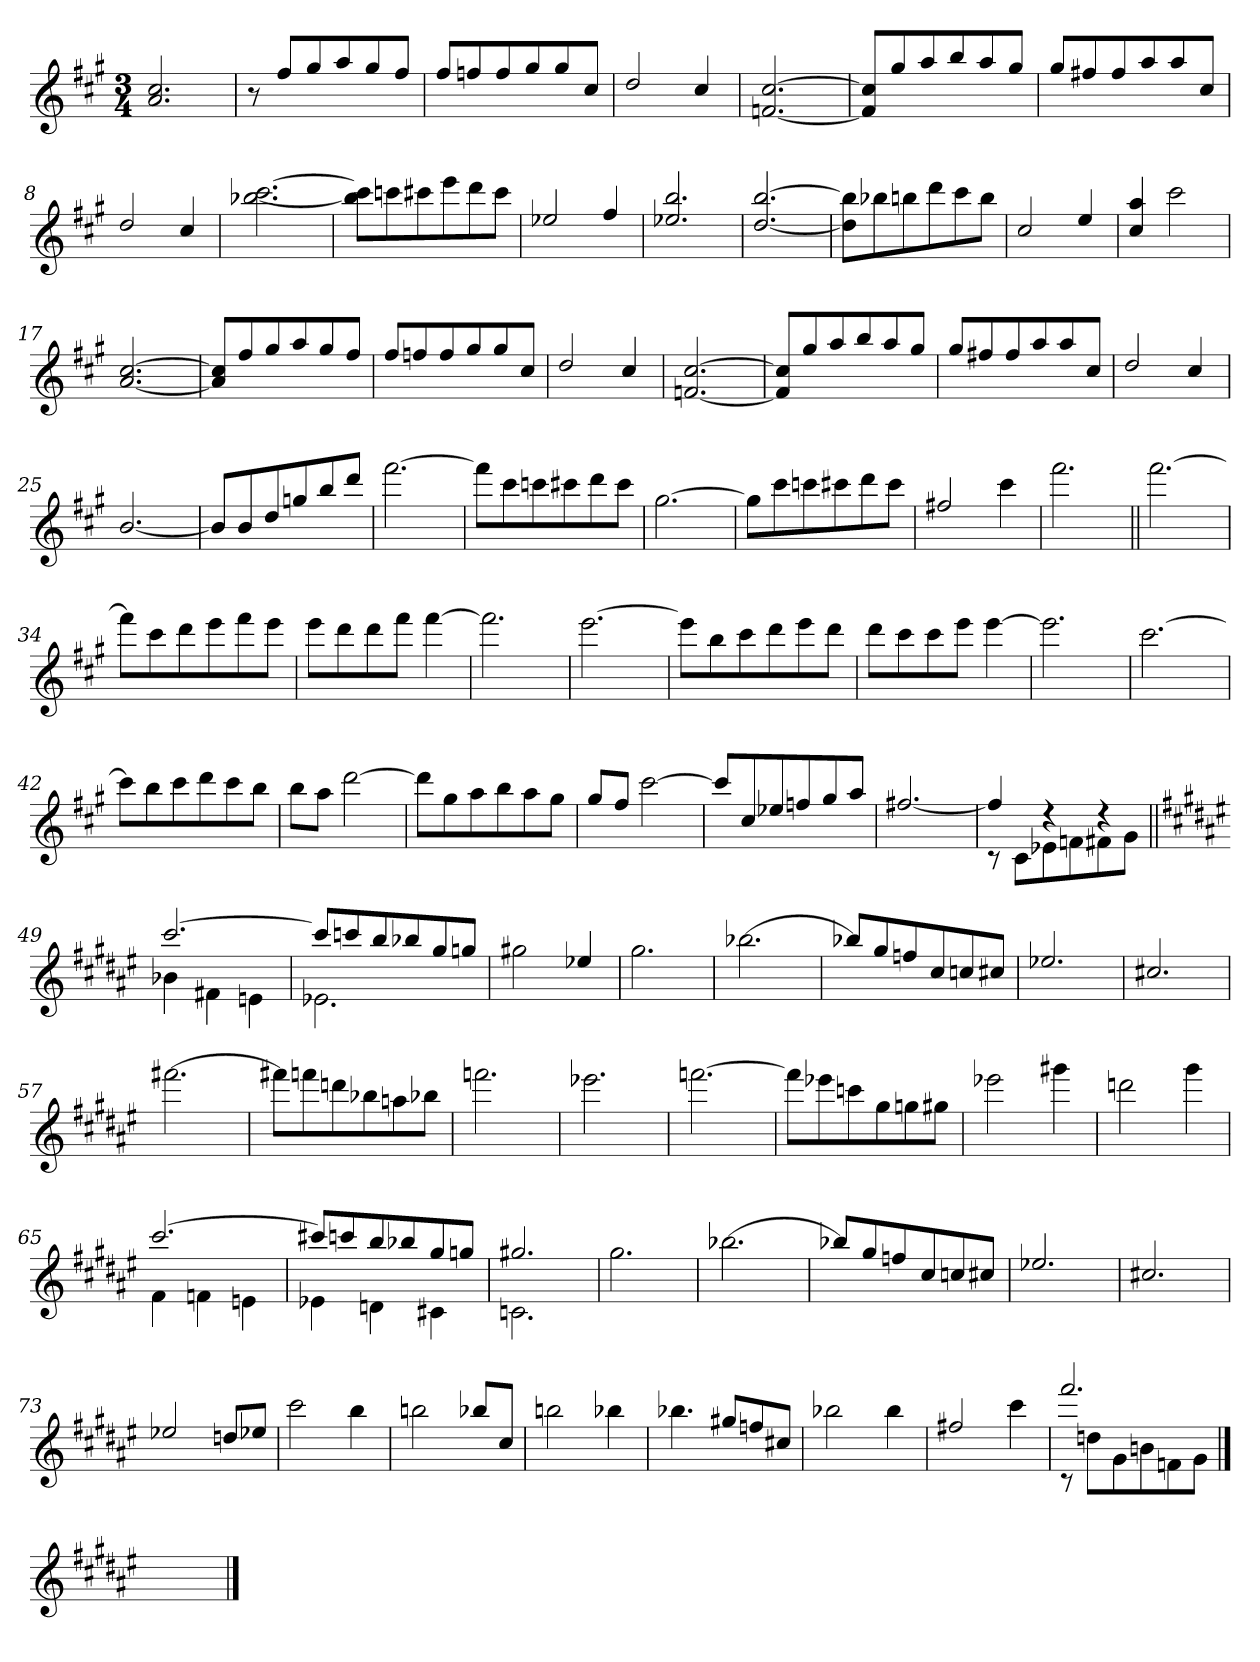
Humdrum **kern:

**kern
*part1
*staff1
*clefG2
*k[f#c#g#]
*A:
*M3/4
=1
2.a/ 2.cc#/
=2
8r
8ff#/L
8gg#/
8aa/
8gg#/
8ff#/J
=3
8ff#/L
8ffn/
8ff/
8gg#/
8gg#/
8cc#/J
=4
2dd/
4cc#/
=5
[2.fn/ [2.cc#/
!!LO:LB:g=z
=6
8fn/] 8cc#/]L
8gg#/
8aa/
8bb/
8aa/
8gg#/J
=7
8gg#/L
8ff#X/
8ff#/
8aa/
8aa/
8cc#/J
=8
2dd/
4cc#/
=9
[2.bb-X\ [2.ccc#\
=10
8bb-\] 8ccc#\]L
8cccn\
8ccc#X\
8eee\
8ddd\
8ccc#\J
=11
2ee-X/
4ff#/
!!LO:LB:g=z
=12
2.ee-X/ 2.bb/
=13
[2.dd/ [2.bb/
=14
8dd\] 8bb\]L
8bb-X\
8bbn\
8ddd\
8ccc#\
8bb\J
=15
2cc#/
4ee/
=16
4cc#/ 4aa/
2ccc#\
=17
[2.a/ [2.cc#/
!!LO:LB:g=z
=18
8a/] 8cc#/]L
8ff#/
8gg#/
8aa/
8gg#/
8ff#/J
=19
8ff#/L
8ffn/
8ff/
8gg#/
8gg#/
8cc#/J
=20
2dd/
4cc#/
=21
[2.fn/ [2.cc#/
=22
8fn/] 8cc#/]L
8gg#/
8aa/
8bb/
8aa/
8gg#/J
!!LO:LB:g=z
=23
8gg#/L
8ff#X/
8ff#/
8aa/
8aa/
8cc#/J
=24
2dd/
4cc#/
=25
[2.b/
=26
8b/L]
8b/
8dd/
8ggn/
8bb/
8ddd/J
=27
[2.fff#\
=28
8fff#\L]
8ccc#\
8cccn\
8ccc#X\
8ddd\
8ccc#\J
!!LO:LB:g=z
=29
[2.gg#\
=30
8gg#\L]
8ccc#\
8cccn\
8ccc#X\
8ddd\
8ccc#\J
=31
2ff#X/
4ccc#\
=32
2.fff#\
=33||
[2.fff#\
=34
8fff#\L]
8ccc#\
8ddd\
8eee\
8fff#\
8eee\J
!!LO:LB:g=z
=35
8eee\L
8ddd\
8ddd\
8fff#\J
[4fff#\
=36
2.fff#\]
=37
[2.eee\
=38
8eee\L]
8bb\
8ccc#\
8ddd\
8eee\
8ddd\J
=39
8ddd\L
8ccc#\
8ccc#\
8eee\J
[4eee\
=40
2.eee\]
!!LO:LB:g=z
=41
[2.ccc#\
=42
8ccc#\L]
8bb\
8ccc#\
8ddd\
8ccc#\
8bb\J
=43
8bb\L
8aa\J
[2ddd\
=44
8ddd\L]
8gg#\
8aa\
8bb\
8aa\
8gg#\J
=45
8gg#/L
8ff#/J
[2ccc#\
=46
8ccc#/L]
8cc#/
8ee-X/
8ffn/
8gg#/
8aa/J
!!LO:LB:g=z
=47
[2.ff#X/
=48
*^
4ff#/]	8rc
.	8c#\L
4rdd	8e-X\
.	8fn\
4rdd	8f#X\
.	8g#\J
=49||	=49||
*k[f#c#g#d#a#e#]	*
*F#:	*
[>2.ccc#/	4b-X\
.	4f#X\
.	4en\
=50	=50
8ccc#/L]	2.e-X\
8cccn/	.
8bb/	.
8bb-X/	.
8gg#/	.
8ggn/J	.
*v	*v
=51
2gg#X\
4ee-X/
!!LO:PB:g=z
=52
2.gg#\
=53
[2.bb-X\
=54
8bb-X/L]
8gg#/
8ffn/
8cc#/
8ccn/
8cc#X/J
=55
2.ee-X/
=56
2.cc#X/
=57
[2.fff#X\
=58
8fff#X\L]
8fffn\
8dddn\
8bb-X\
8aan\
8bb-X\J
!!LO:LB:g=z
=59
2.fffn\
=60
2.eee-X\
=61
[2.fffn\
=62
8fffn\L]
8eee-X\
8cccn\
8gg#\
8ggn\
8gg#X\J
=63
2eee-X\
4ggg#X\
=64
2dddn\
4ggg#\
!!LO:LB:g=z
=65
*^
[>2.ccc#/	4f#\
.	4fn\
.	4en\
=66	=66
8ccc#X/L]	4e-X\
8cccn/	.
8bb/	4dn\
8bb-X/	.
8gg#/	4c#X\
8ggn/J	.
=67	=67
2.gg#X/	2.cn\
*v	*v
=68
2.gg#\
=69
[2.bb-X\
!!LO:LB:g=z
=70
8bb-X/L]
8gg#/
8ffn/
8cc#/
8ccn/
8cc#X/J
=71
2.ee-X/
=72
2.cc#X/
=73
2ee-X/
8ddn/L
8ee-X/J
=74
2ccc#\
4bb\
=75
2bbn\
8bb-X/L
8cc#/J
!!LO:LB:g=z
=76
2bbn\
4bb-X\
=77
4.bb-X\
8gg#X/L
8ffn/
8cc#X/J
=78
2bb-X\
4bb-\
=79
2ff#X/
4ccc#\
=80
*^
2.fff#/	8rc
.	8ddn\L
.	8g#\
.	8bn\
.	8fn\
.	8g#\J
*v	*v
==81
2.ryy
==
*-
